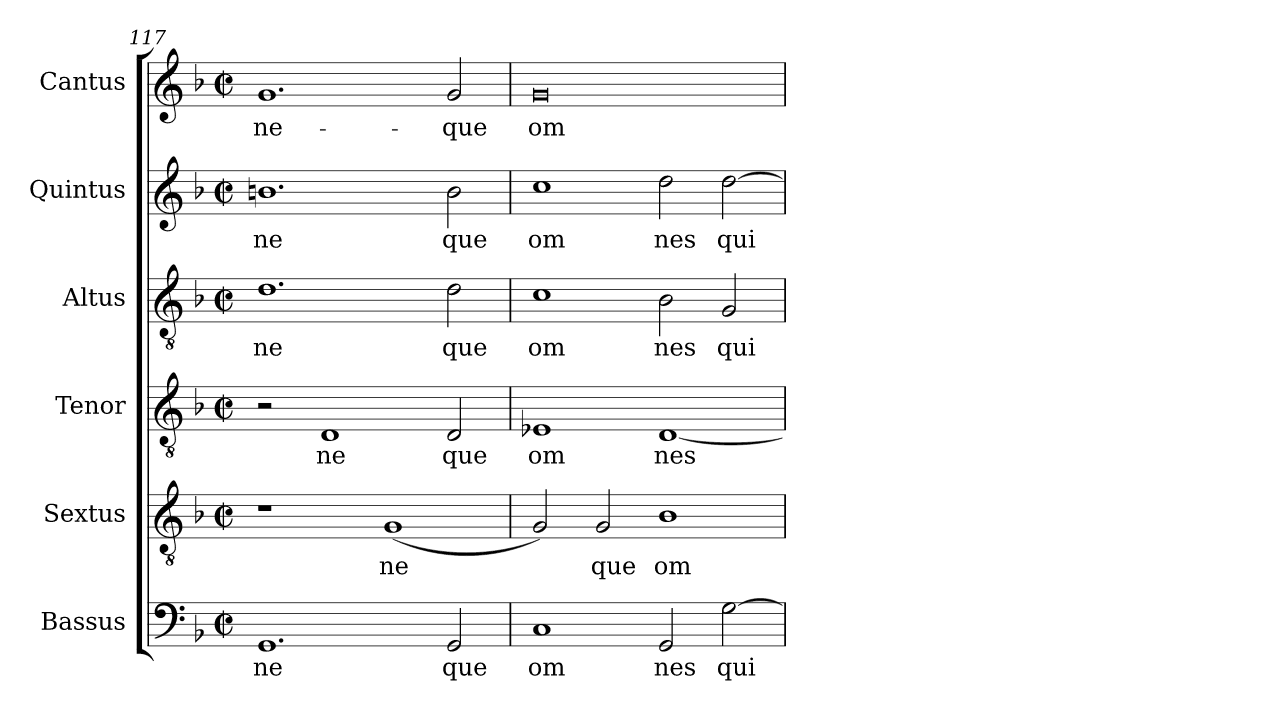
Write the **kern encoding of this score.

**kern	**text	**kern	**text	**kern	**text	**kern	**text	**kern	**text	**kern	**text
*part6	*part6	*part5	*part5	*part4	*part4	*part3	*part3	*part2	*part2	*part1	*part1
*staff6	*staff6	*staff5	*staff5	*staff4	*staff4	*staff3	*staff3	*staff2	*staff2	*staff1	*staff1
*I"Bassus	*	*I"Sextus	*	*I"Tenor	*	*I"Altus	*	*I"Quintus	*	*I"Cantus	*
*clefF4	*	*clefGv2	*	*clefGv2	*	*clefGv2	*	*clefG2	*	*clefG2	*
*k[b-]	*	*k[b-]	*	*k[b-]	*	*k[b-]	*	*k[b-]	*	*k[b-]	*
*F:	*	*F:	*	*F:	*	*F:	*	*F:	*	*F:	*
*M2/2	*	*M2/2	*	*M2/2	*	*M2/2	*	*M2/2	*	*M2/2	*
*met(c|)	*	*met(c|)	*	*met(c|)	*	*met(c|)	*	*met(c|)	*	*met(c|)	*
=117	=117	=117	=117	=117	=117	=117	=117	=117	=117	=117	=117
!	!LO:LY:b:cj	!	!	!	!	!	!LO:LY:b:cj	!	!LO:LY:b:cj	!	!LO:LY:b:cj
1.GG	ne	1r	.	2r	.	1.d	ne	1.bn	ne	1.g	ne-
!	!	!	!	!	!LO:LY:b:cj	!	!	!	!	!	!
.	.	.	.	1D	ne	.	.	.	.	.	.
!	!	!	!LO:LY:b:cj	!	!	!	!	!	!	!	!
.	.	(<1G	ne	.	.	.	.	.	.	.	.
!	!LO:LY:b:cj	!	!	!	!LO:LY:b:cj	!	!LO:LY:b:cj	!	!LO:LY:b:cj	!	!LO:LY:b:cj
2GG/	que	.	.	2D/	que	2d\	que	2b\	que	2g/	-que
=118	=118	=118	=118	=118	=118	=118	=118	=118	=118	=118	=118
!	!LO:LY:b:cj	!	!	!	!LO:LY:b:cj	!	!LO:LY:b:cj	!	!LO:LY:b:cj	!	!LO:LY:b:cj
1C	om	2G/)	.	1E-X	om	1c	om	1cc	om	0g	om-
!	!	!	!LO:LY:b:cj	!	!	!	!	!	!	!	!
.	.	2G/	que	.	.	.	.	.	.	.	.
!	!LO:LY:b:cj	!	!LO:LY:b:cj	!	!LO:LY:b:cj	!	!LO:LY:b:cj	!	!LO:LY:b:cj	!	!
2GG/	nes	1B-	om	[<1D	nes	2B-\	nes	2dd\	nes	.	.
!	!LO:LY:b	!	!	!	!	!	!LO:LY:b:cj	!	!LO:LY:b	!	!
[>2G\	qui	.	.	.	.	2G/	qui	[>2dd\	qui	.	.
=	=	=	=	=	=	=	=	=	=	=	=
*-	*-	*-	*-	*-	*-	*-	*-	*-	*-	*-	*-
